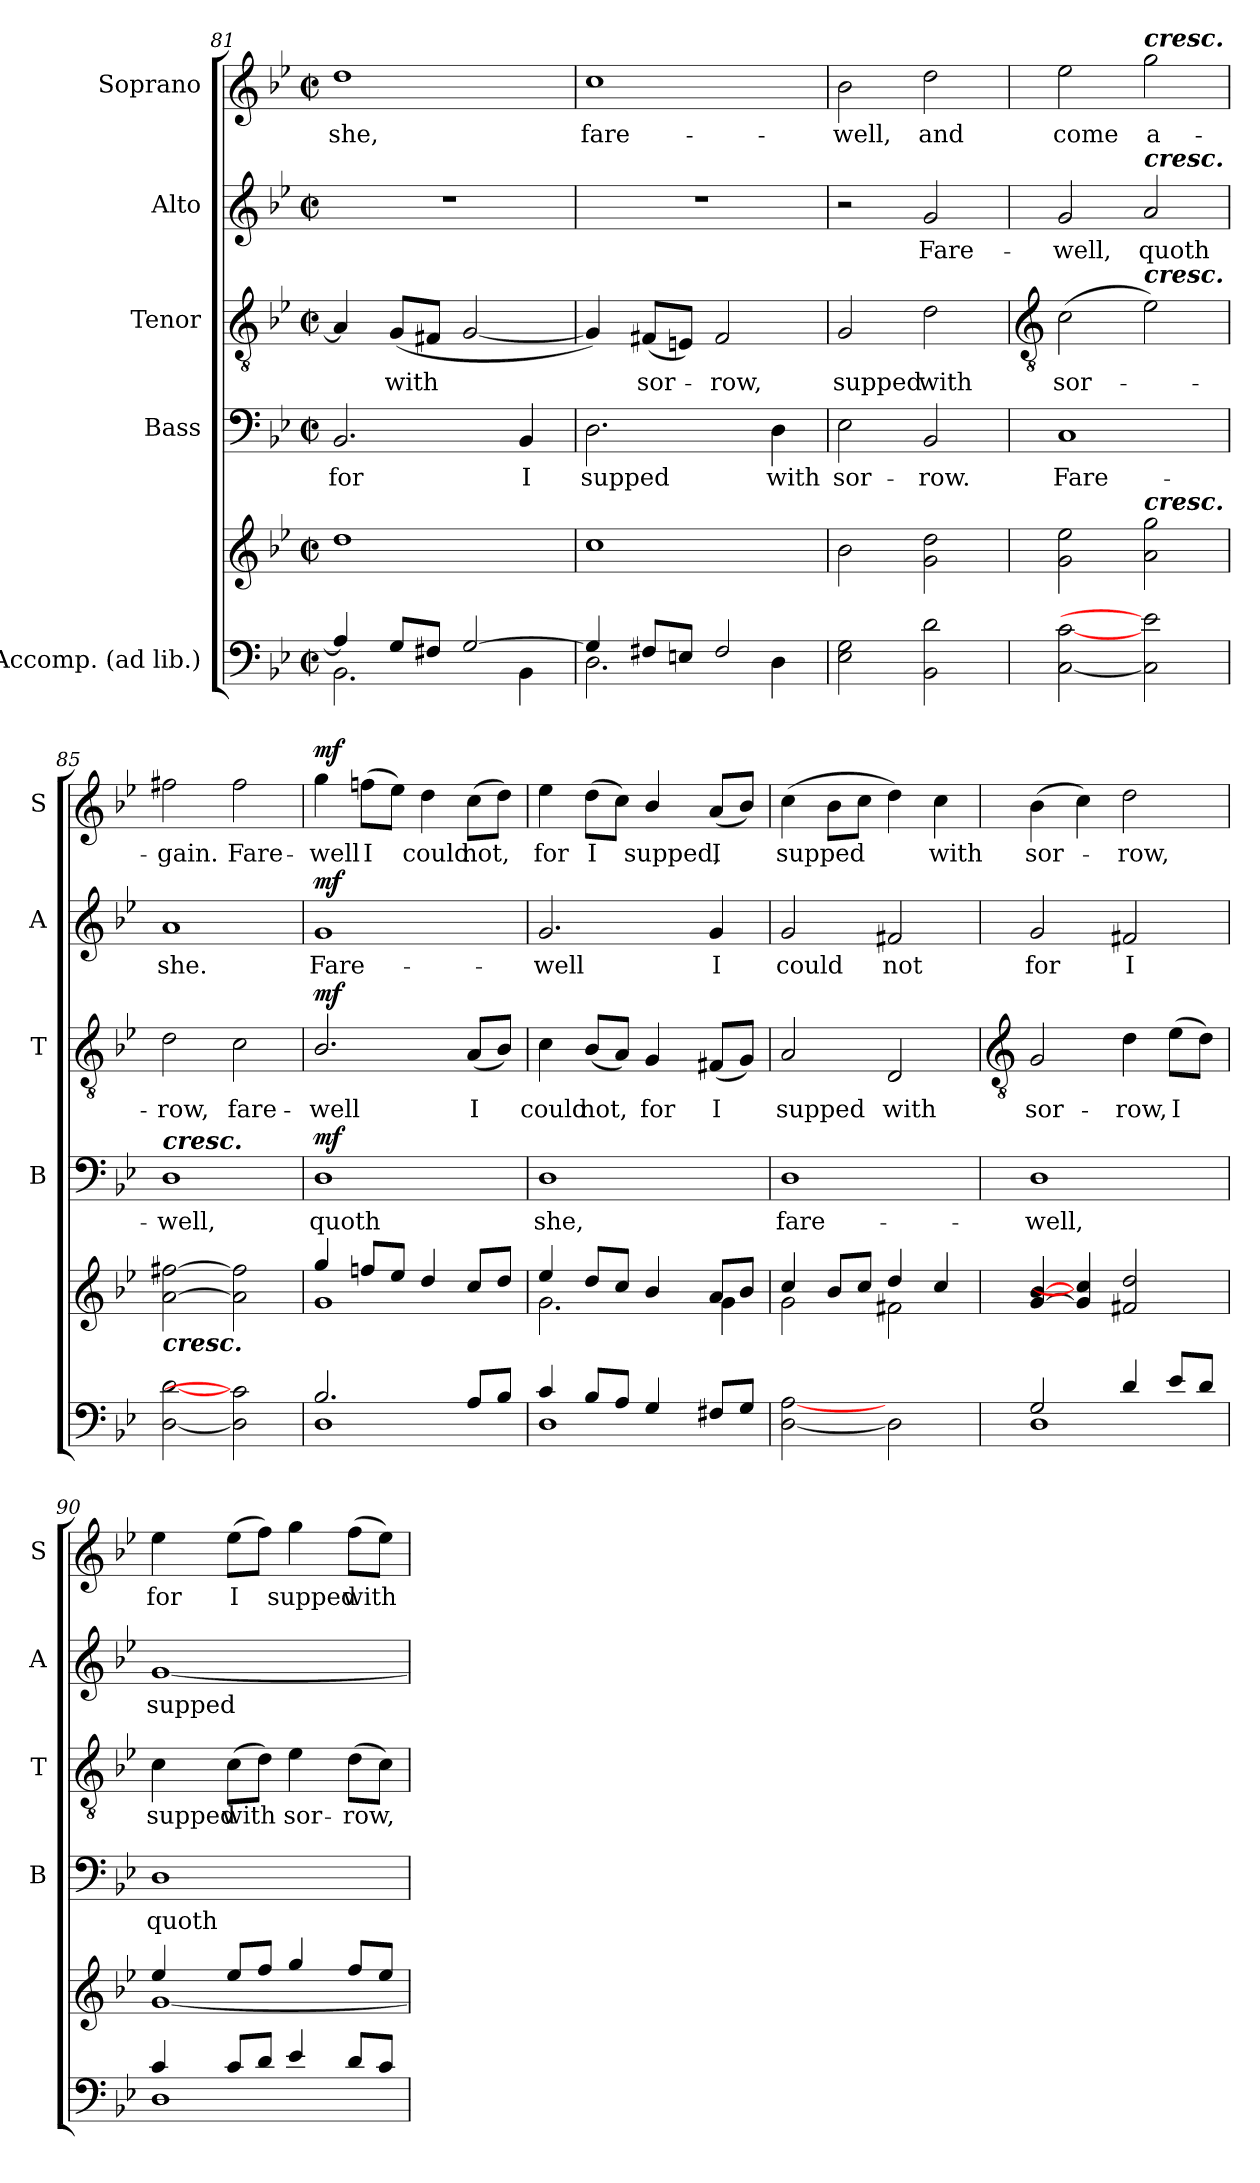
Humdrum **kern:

**kern	**kern	**dynam	**kern	**text	**dynam	**kern	**text	**dynam	**kern	**text	**dynam	**kern	**text	**dynam
*part5	*part5	*part5	*part4	*part4	*part4	*part3	*part3	*part3	*part2	*part2	*part2	*part1	*part1	*part1
*staff6	*staff5	*staff5/6	*staff4	*staff4	*staff4	*staff3	*staff3	*staff3	*staff2	*staff2	*staff2	*staff1	*staff1	*staff1
*I"Accomp. (ad lib.)	*	*	*I"Bass	*	*	*I"Tenor	*	*	*I"Alto	*	*	*I"Soprano	*	*
*	*	*	*I'B	*	*	*I'T	*	*	*I'A	*	*	*I'S	*	*
*clefF4	*clefG2	*	*clefF4	*	*	*clefGv2	*	*	*clefG2	*	*	*clefG2	*	*
*k[b-e-]	*k[b-e-]	*	*k[b-e-]	*	*	*k[b-e-]	*	*	*k[b-e-]	*	*	*k[b-e-]	*	*
*B-:	*B-:	*	*B-:	*	*	*B-:	*	*	*B-:	*	*	*B-:	*	*
*M2/2	*M2/2	*	*M2/2	*	*	*M2/2	*	*	*M2/2	*	*	*M2/2	*	*
*met(c|)	*met(c|)	*	*met(c|)	*	*	*met(c|)	*	*	*met(c|)	*	*	*met(c|)	*	*
=81	=81	=81	=81	=81	=81	=81	=81	=81	=81	=81	=81	=81	=81	=81
*^	*	*	*	*	*	*	*	*	*	*	*	*	*	*
!	!	!	!	!	!LO:LY:b	!	!	!	!	!	!	!	!	!LO:LY:b	!
4A/]	2.BB-\	1dd	.	2.BB-	for	.	4A]	.	.	1r	.	.	1dd	she,	.
!	!	!	!	!	!	!	!	!LO:LY:b	!	!	!	!	!	!	!
8G/L	.	.	.	.	.	.	(<8GL	with	.	.	.	.	.	.	.
8F#X/J	.	.	.	.	.	.	8F#XJ	.	.	.	.	.	.	.	.
[2G/	.	.	.	.	.	.	[2G	.	.	.	.	.	.	.	.
!	!	!	!	!	!LO:LY:b	!	!	!	!	!	!	!	!	!	!
.	4BB-\	.	.	4BB-	I	.	.	.	.	.	.	.	.	.	.
=82	=82	=82	=82	=82	=82	=82	=82	=82	=82	=82	=82	=82	=82	=82	=82
!	!	!	!	!	!LO:LY:b	!	!	!	!	!	!	!	!	!LO:LY:b	!
4G/]	2.D\	1cc	.	2.D	supped	.	4G])	.	.	1r	.	.	1cc	fare-	.
!	!	!	!	!	!	!	!	!LO:LY:b	!	!	!	!	!	!	!
8F#X/L	.	.	.	.	.	.	(<8F#XL	sor-	.	.	.	.	.	.	.
8En/J	.	.	.	.	.	.	8EnJ)	.	.	.	.	.	.	.	.
!	!	!	!	!	!	!	!	!LO:LY:b	!	!	!	!	!	!	!
2F#/	.	.	.	.	.	.	2F#	row,	.	.	.	.	.	.	.
!	!	!	!	!	!LO:LY:b	!	!	!	!	!	!	!	!	!	!
.	4D\	.	.	4D	with	.	.	.	.	.	.	.	.	.	.
=83	=83	=83	=83	=83	=83	=83	=83	=83	=83	=83	=83	=83	=83	=83	=83
!	!	!	!	!	!LO:LY:b	!	!	!LO:LY:b	!	!	!	!	!	!LO:LY:b	!
1ryy	2E-\ 2G\	2b-	.	2E-	sor-	.	2G	supped	.	2r	.	.	2b-	-well,	.
!	!	!	!	!	!LO:LY:b	!	!	!LO:LY:b	!	!	!LO:LY:b	!	!	!LO:LY:b	!
.	2BB-\ 2d\	2g 2dd	.	2BB-	-row.	.	2d	with	.	2g	Fare-	.	2dd	and	.
!!LO:LB:g=z
=84	=84	=84	=84	=84	=84	=84	=84	=84	=84	=84	=84	=84	=84	=84	=84
*	*	*	*	*	*	*	*clefGv2	*	*	*	*	*	*	*	*
*	*	*^	*	*	*	*	*	*	*	*	*	*	*	*	*
!	!	!	!	!	!	!LO:LY:b	!	!	!LO:LY:b	!	!	!LO:LY:b	!	!	!LO:LY:b	!
1ryy	[2C\ [2c\	2g\ 2ee-\	1ryy	.	1C	Fare-	.	(>2c	sor-	.	2g	-well,	.	2ee-	come	.
!	!	!	!	!	!	!	!	!	!	!	!	!	!	!LO:TX:a:Bi:t=cresc.	!	!
!	!	!	!	!	!	!	!	!	!	!	!LO:TX:a:Bi:t=cresc.	!	!	!	!	!
!	!	!	!	!	!	!	!	!LO:TX:a:Bi:t=cresc.	!	!	!	!	!	!	!	!
!	!	!LO:TX:a:Bi:t=cresc.	!	!	!	!	!	!	!	!	!	!	!	!	!	!
!	!	!	!	!	!	!	!	!	!	!	!	!LO:LY:b	!	!	!LO:LY:b	!
.	2C\] 2e-\]	2a\ 2gg\	.	.	.	.	.	2e-)	.	.	2a	quoth	.	2gg	a-	.
=85	=85	=85	=85	=85	=85	=85	=85	=85	=85	=85	=85	=85	=85	=85	=85	=85
!	!	!	!	!	!LO:TX:a:Bi:t=cresc.	!	!	!	!	!	!	!	!	!	!	!
!LO:TX:a:Bi:t=cresc.	!	!	!	!	!	!	!	!	!	!	!	!	!	!	!	!
!	!	!	!	!	!	!LO:LY:b	!	!	!LO:LY:b	!	!	!LO:LY:b	!	!	!LO:LY:b	!
1ryy	[2D\ [2d\	[2a\ [2ff#X\	1ryy	.	1D	-well,	.	2d	row,	.	1a	she.	.	2ff#X	-gain.	.
!	!	!	!	!	!	!	!	!	!LO:LY:b	!	!	!	!	!	!LO:LY:b	!
.	2D\] 2c\]	2a\] 2ff#\]	.	.	.	.	.	2c	fare-	.	.	.	.	2ff#	Fare-	.
=86	=86	=86	=86	=86	=86	=86	=86	=86	=86	=86	=86	=86	=86	=86	=86	=86
!	!	!	!	!LO:DY:b=2	!	!LO:LY:b	!	!	!LO:LY:b	!	!	!LO:LY:b	!	!	!LO:LY:b	!
!	!	!	!	!LO:DY:n=1:b=2	!	!	!	!	!	!	!	!	!	!	!	!
!	!	!	!	!LO:DY:n=2:b	!	!	!	!	!	!	!	!	!	!	!	!
!	!	!	!	!LO:DY:n=3:b	!	!	!LO:DY:b	!	!	!LO:DY:b	!	!	!LO:DY:b	!	!	!LO:DY:b
2.B-/	1D\	4gg/	1g\	mf mf mf mf	1D	quoth	mf	2.B-/	well	mf	1g	Fare-	mf	4gg	well	mf
!	!	!	!	!	!	!	!	!	!	!	!	!	!	!	!LO:LY:b	!
.	.	8ffn/L	.	.	.	.	.	.	.	.	.	.	.	(>8ffnL	I	.
.	.	8ee-/J	.	.	.	.	.	.	.	.	.	.	.	8ee-J)	.	.
!	!	!	!	!	!	!	!	!	!	!	!	!	!	!	!LO:LY:b	!
.	.	4dd/	.	.	.	.	.	.	.	.	.	.	.	4dd	could	.
!	!	!	!	!	!	!	!	!	!LO:LY:b	!	!	!	!	!	!LO:LY:b	!
8A/L	.	8cc/L	.	.	.	.	.	(<8AL	I	.	.	.	.	(>8ccL	not,	.
8B-/J	.	8dd/J	.	.	.	.	.	8B-J)	.	.	.	.	.	8ddJ)	.	.
=87	=87	=87	=87	=87	=87	=87	=87	=87	=87	=87	=87	=87	=87	=87	=87	=87
!	!	!	!	!	!	!LO:LY:b	!	!	!LO:LY:b	!	!	!LO:LY:b	!	!	!LO:LY:b	!
4c/	1D\	4ee-/	2.g\	.	1D	she,	.	4c	could	.	2.g	-well	.	4ee-	for	.
!	!	!	!	!	!	!	!	!	!LO:LY:b	!	!	!	!	!	!LO:LY:b	!
8B-/L	.	8dd/L	.	.	.	.	.	(<8B-L	not,	.	.	.	.	(>8ddL	I	.
8A/J	.	8cc/J	.	.	.	.	.	8AJ)	.	.	.	.	.	8ccJ)	.	.
!	!	!	!	!	!	!	!	!	!LO:LY:b	!	!	!	!	!	!LO:LY:b	!
4G/	.	4b-/	.	.	.	.	.	4G	for	.	.	.	.	4b-/	supped,	.
!	!	!	!	!	!	!	!	!	!LO:LY:b	!	!	!LO:LY:b	!	!	!LO:LY:b	!
8F#X/L	.	8a/L	4g\	.	.	.	.	(<8F#XL	I	.	4g	I	.	(<8aL	I	.
8G/J	.	8b-/J	.	.	.	.	.	8GJ)	.	.	.	.	.	8b-J)	.	.
=88	=88	=88	=88	=88	=88	=88	=88	=88	=88	=88	=88	=88	=88	=88	=88	=88
!	!	!	!	!	!	!LO:LY:b	!	!	!LO:LY:b	!	!	!LO:LY:b	!	!	!LO:LY:b	!
1ryy	[2D\ [2A\	4cc/	2g\	.	1D	fare-	.	2A	supped	.	2g	could	.	(>4cc	supped	.
.	.	8b-/L	.	.	.	.	.	.	.	.	.	.	.	8b-L	.	.
.	.	8cc/J	.	.	.	.	.	.	.	.	.	.	.	8ccJ	.	.
!	!	!	!	!	!	!	!	!	!LO:LY:b	!	!	!LO:LY:b	!	!	!	!
.	2D\]	4dd/	2f#X\	.	.	.	.	2D	with	.	2f#X	not	.	4dd)	.	.
!	!	!	!	!	!	!	!	!	!	!	!	!	!	!	!LO:LY:b	!
.	.	4cc/	.	.	.	.	.	.	.	.	.	.	.	4cc	with	.
!!LO:LB:g=z
=89	=89	=89	=89	=89	=89	=89	=89	=89	=89	=89	=89	=89	=89	=89	=89	=89
*	*	*	*	*	*	*	*	*clefGv2	*	*	*	*	*	*	*	*
!	!	!	!	!	!	!LO:LY:b	!	!	!LO:LY:b	!	!	!LO:LY:b	!	!	!LO:LY:b	!
2G/	1D\	[4g/ [4b-/	1ryy	.	1D	-well,	.	2G	sor-	.	2g	for	.	(>4b-	sor-	.
.	.	4g/] 4cc/]	.	.	.	.	.	.	.	.	.	.	.	4cc)	.	.
!	!	!	!	!	!	!	!	!	!LO:LY:b	!	!	!LO:LY:b	!	!	!LO:LY:b	!
4d/	.	2f#X/ 2dd/	.	.	.	.	.	4d	-row,	.	2f#X	I	.	2dd	row,	.
!	!	!	!	!	!	!	!	!	!LO:LY:b	!	!	!	!	!	!	!
8e-/L	.	.	.	.	.	.	.	(>8e-L	I	.	.	.	.	.	.	.
8d/J	.	.	.	.	.	.	.	8dJ)	.	.	.	.	.	.	.	.
=90	=90	=90	=90	=90	=90	=90	=90	=90	=90	=90	=90	=90	=90	=90	=90	=90
!	!	!	!	!	!	!LO:LY:b	!	!	!LO:LY:b	!	!	!LO:LY:b	!	!	!LO:LY:b	!
4c/	1D\	4ee-/	[1g\	.	1D	quoth	.	4c	supped	.	[1g	supped	.	4ee-	for	.
!	!	!	!	!	!	!	!	!	!LO:LY:b	!	!	!	!	!	!LO:LY:b	!
8c/L	.	8ee-/L	.	.	.	.	.	(>8cL	with	.	.	.	.	(>8ee-L	I	.
8d/J	.	8ff/J	.	.	.	.	.	8dJ)	.	.	.	.	.	8ffJ)	.	.
!	!	!	!	!	!	!	!	!	!LO:LY:b	!	!	!	!	!	!LO:LY:b	!
4e-/	.	4gg/	.	.	.	.	.	4e-	sor-	.	.	.	.	4gg	supped	.
!	!	!	!	!	!	!	!	!	!LO:LY:b	!	!	!	!	!	!LO:LY:b	!
8d/L	.	8ff/L	.	.	.	.	.	(>8dL	-row,	.	.	.	.	(>8ffL	with	.
8c/J	.	8ee-/J	.	.	.	.	.	8cJ)	.	.	.	.	.	8ee-J)	.	.
*v	*v	*	*	*	*	*	*	*	*	*	*	*	*	*	*	*
*	*v	*v	*	*	*	*	*	*	*	*	*	*	*	*	*
=	=	=	=	=	=	=	=	=	=	=	=	=	=	=
*-	*-	*-	*-	*-	*-	*-	*-	*-	*-	*-	*-	*-	*-	*-
